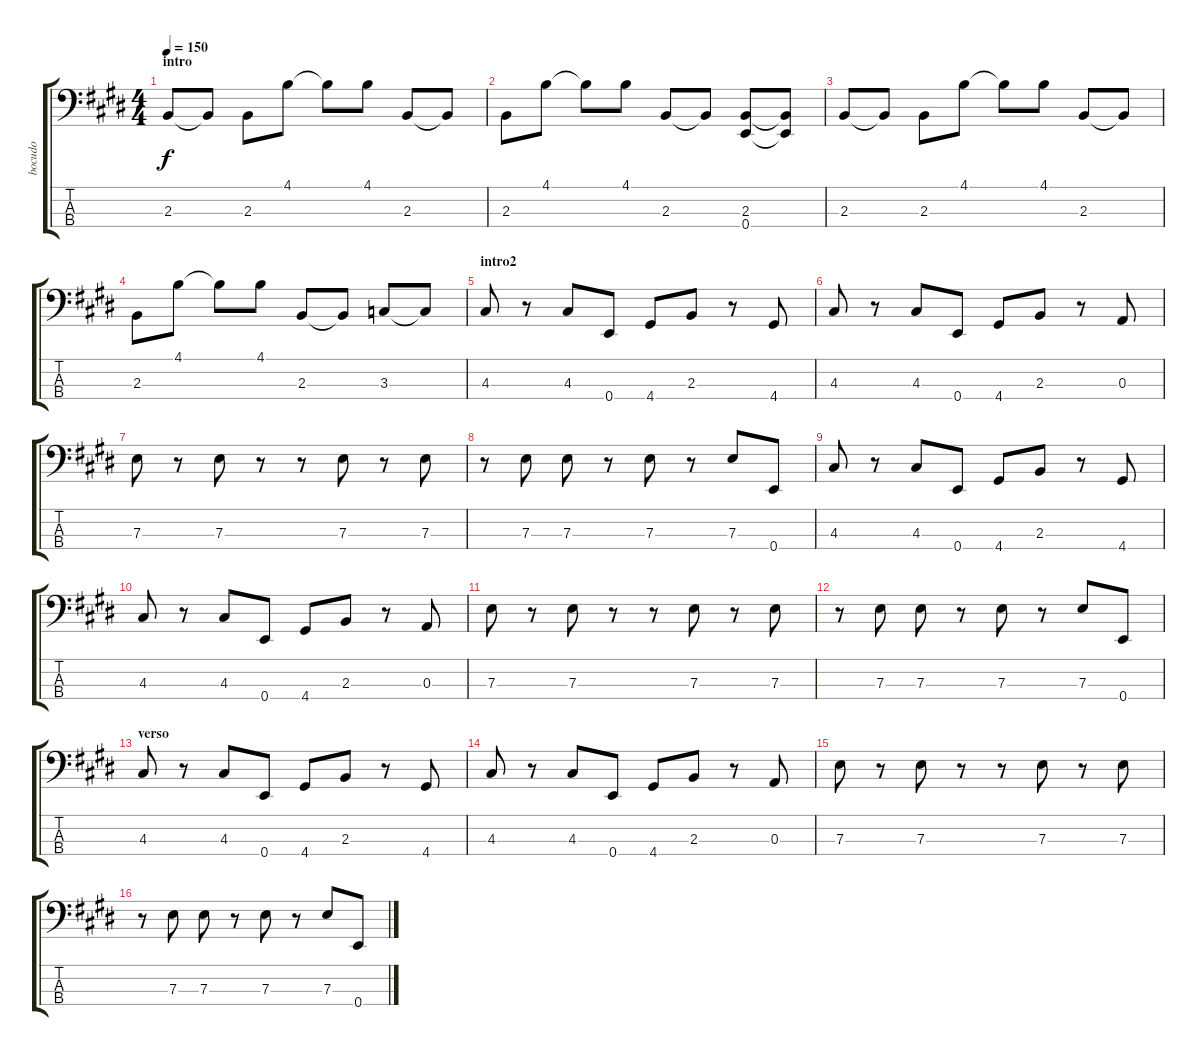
\track ("bocudo" "bocudo") {instrument electricbassfinger}
\staff {score tabs}
\tuning (G2 D2 A1 E1) {hide}
\ts (4 4)
\section ("" "intro")
\tempo 150
\clef f4
\ks e
2.3.8{dy f instrument electricbassfinger} 2.3{t}.8 2.3.8 4.1.8 4.1{t}.8 4.1.8 2.3.8 2.3{t}.8 |
2.3.8 4.1.8 4.1{t}.8 4.1.8 2.3.8 2.3{t}.8 (2.3 0.4).8 (2.3{t} 0.4{t}).8 |
2.3.8 2.3{t}.8 2.3.8 4.1.8 4.1{t}.8 4.1.8 2.3.8 2.3{t}.8 |
2.3.8 4.1.8 4.1{t}.8 4.1.8 2.3.8 2.3{t}.8 3.3.8 3.3{t}.8 |
\section ("" "intro2")
4.3.8 r.8 4.3.8 0.4.8 4.4.8 2.3.8 r.8 4.4.8 |
4.3.8 r.8 4.3.8 0.4.8 4.4.8 2.3.8 r.8 0.3.8 |
7.3.8 r.8 7.3.8 r.8 r.8 7.3.8 r.8 7.3.8 |
r.8 7.3.8 7.3.8 r.8 7.3.8 r.8 7.3.8 0.4.8 |
4.3.8 r.8 4.3.8 0.4.8 4.4.8 2.3.8 r.8 4.4.8 |
4.3.8 r.8 4.3.8 0.4.8 4.4.8 2.3.8 r.8 0.3.8 |
7.3.8 r.8 7.3.8 r.8 r.8 7.3.8 r.8 7.3.8 |
r.8 7.3.8 7.3.8 r.8 7.3.8 r.8 7.3.8 0.4.8 |
\section ("" "verso")
4.3.8 r.8 4.3.8 0.4.8 4.4.8 2.3.8 r.8 4.4.8 |
4.3.8 r.8 4.3.8 0.4.8 4.4.8 2.3.8 r.8 0.3.8 |
7.3.8 r.8 7.3.8 r.8 r.8 7.3.8 r.8 7.3.8 |
r.8 7.3.8 7.3.8 r.8 7.3.8 r.8 7.3.8 0.4.8
